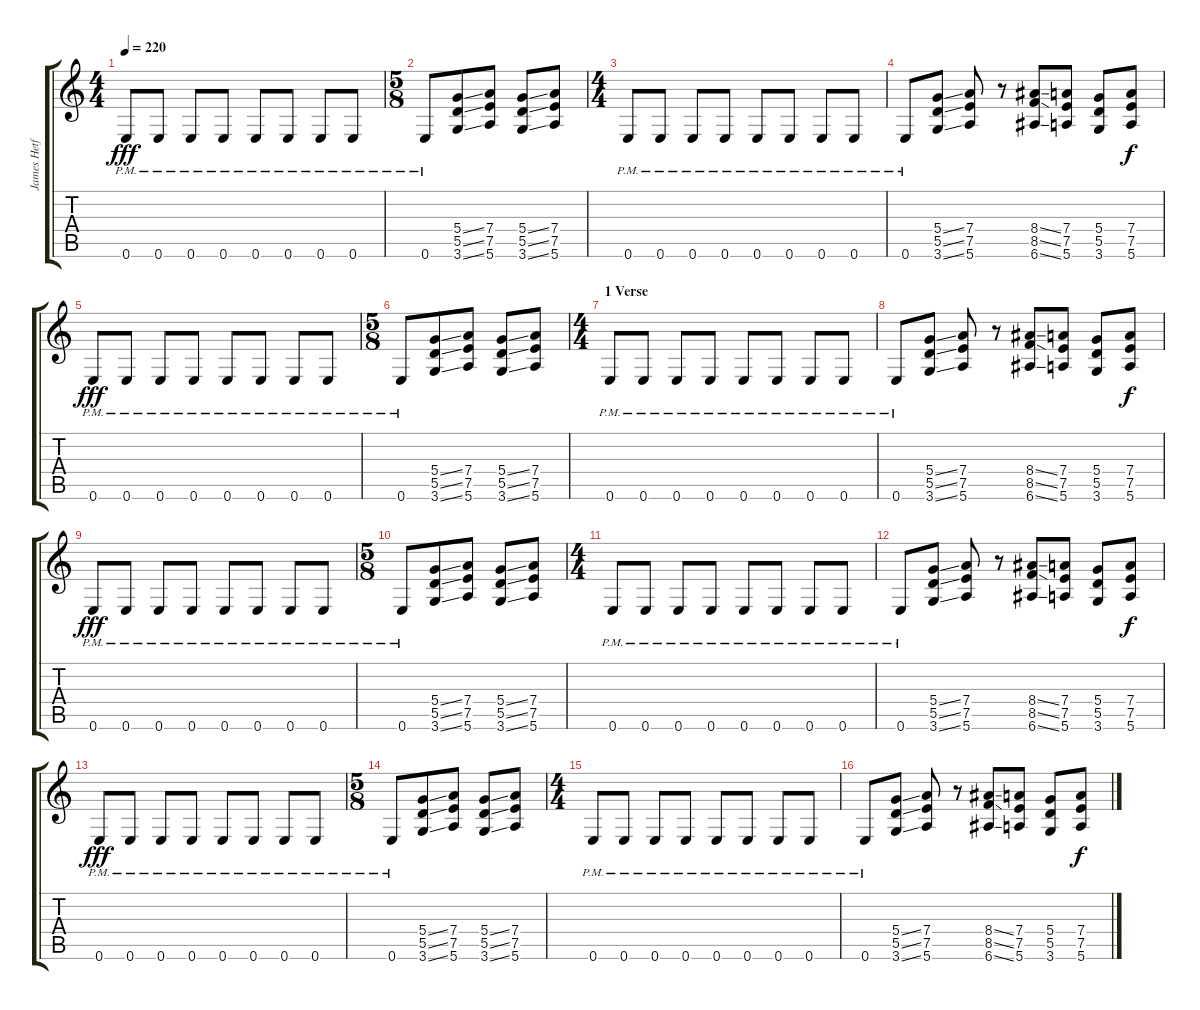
\track ("James Hetfield" "James Hetf") {instrument distortionguitar}
\staff {score tabs}
\tuning (E4 B3 G3 D3 A2 E2) {hide}
\ts (4 4)
\tempo 220
\clef g2
\ks c
0.6{pm}.8{dy fff} 0.6{pm}.8 0.6{pm}.8 0.6{pm}.8 0.6{pm}.8 0.6{pm}.8 0.6{pm}.8 0.6{pm}.8 |
\ts (5 8)
0.6{pm}.8 (5.4{ss} 5.5{ss} 3.6{ss}).8 (7.4 7.5 5.6).8 (5.4{ss} 5.5{ss} 3.6{ss}).8 (7.4 7.5 5.6).8 |
\ts (4 4)
0.6{pm}.8 0.6{pm}.8 0.6{pm}.8 0.6{pm}.8 0.6{pm}.8 0.6{pm}.8 0.6{pm}.8 0.6{pm}.8 |
0.6{pm}.8 (5.4{ss} 5.5{ss} 3.6{ss}).8 (7.4 7.5 5.6).8 r.8 (8.4{ss} 8.5{ss} 6.6{ss}).8 (7.4 7.5 5.6).8 (5.4 5.5 3.6).8 (7.4 7.5 5.6).8{dy f} |
0.6{pm}.8{dy fff} 0.6{pm}.8 0.6{pm}.8 0.6{pm}.8 0.6{pm}.8 0.6{pm}.8 0.6{pm}.8 0.6{pm}.8 |
\ts (5 8)
0.6{pm}.8 (5.4{ss} 5.5{ss} 3.6{ss}).8 (7.4 7.5 5.6).8 (5.4{ss} 5.5{ss} 3.6{ss}).8 (7.4 7.5 5.6).8 |
\ts (4 4)
\section ("" "1 Verse")
0.6{pm}.8 0.6{pm}.8 0.6{pm}.8 0.6{pm}.8 0.6{pm}.8 0.6{pm}.8 0.6{pm}.8 0.6{pm}.8 |
0.6{pm}.8 (5.4{ss} 5.5{ss} 3.6{ss}).8 (7.4 7.5 5.6).8 r.8 (8.4{ss} 8.5{ss} 6.6{ss}).8 (7.4 7.5 5.6).8 (5.4 5.5 3.6).8 (7.4 7.5 5.6).8{dy f} |
0.6{pm}.8{dy fff} 0.6{pm}.8 0.6{pm}.8 0.6{pm}.8 0.6{pm}.8 0.6{pm}.8 0.6{pm}.8 0.6{pm}.8 |
\ts (5 8)
0.6{pm}.8 (5.4{ss} 5.5{ss} 3.6{ss}).8 (7.4 7.5 5.6).8 (5.4{ss} 5.5{ss} 3.6{ss}).8 (7.4 7.5 5.6).8 |
\ts (4 4)
0.6{pm}.8 0.6{pm}.8 0.6{pm}.8 0.6{pm}.8 0.6{pm}.8 0.6{pm}.8 0.6{pm}.8 0.6{pm}.8 |
0.6{pm}.8 (5.4{ss} 5.5{ss} 3.6{ss}).8 (7.4 7.5 5.6).8 r.8 (8.4{ss} 8.5{ss} 6.6{ss}).8 (7.4 7.5 5.6).8 (5.4 5.5 3.6).8 (7.4 7.5 5.6).8{dy f} |
0.6{pm}.8{dy fff} 0.6{pm}.8 0.6{pm}.8 0.6{pm}.8 0.6{pm}.8 0.6{pm}.8 0.6{pm}.8 0.6{pm}.8 |
\ts (5 8)
0.6{pm}.8 (5.4{ss} 5.5{ss} 3.6{ss}).8 (7.4 7.5 5.6).8 (5.4{ss} 5.5{ss} 3.6{ss}).8 (7.4 7.5 5.6).8 |
\ts (4 4)
0.6{pm}.8 0.6{pm}.8 0.6{pm}.8 0.6{pm}.8 0.6{pm}.8 0.6{pm}.8 0.6{pm}.8 0.6{pm}.8 |
0.6{pm}.8 (5.4{ss} 5.5{ss} 3.6{ss}).8 (7.4 7.5 5.6).8 r.8 (8.4{ss} 8.5{ss} 6.6{ss}).8 (7.4 7.5 5.6).8 (5.4 5.5 3.6).8 (7.4 7.5 5.6).8{dy f}
